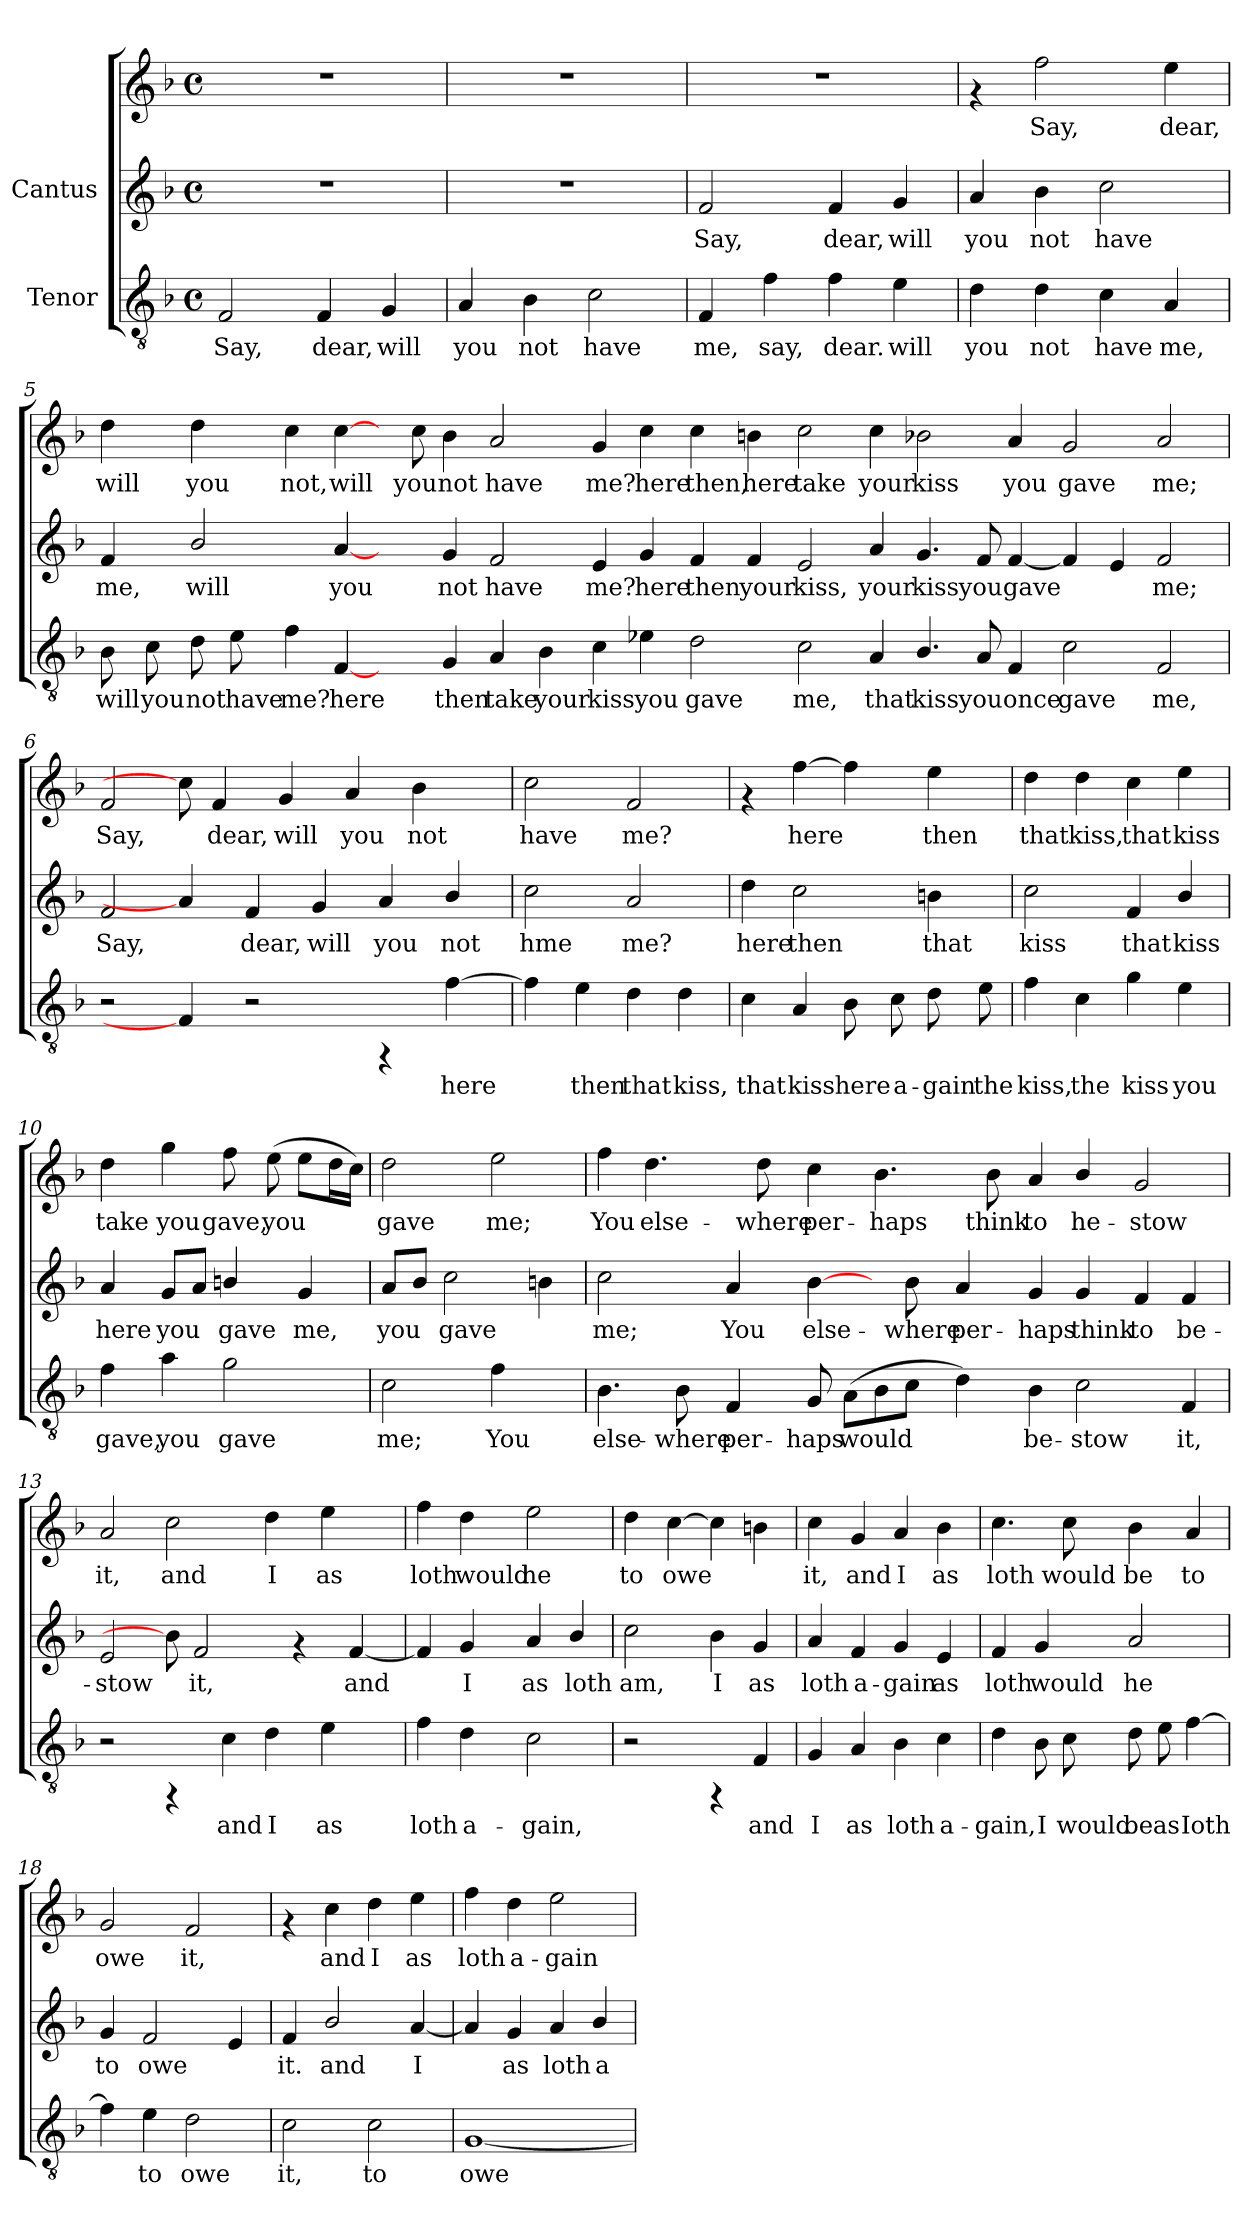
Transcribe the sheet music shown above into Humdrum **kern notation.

**kern	**text	**kern	**text	**kern	**text
*part2	*part2	*part1	*part1	*part1	*part1
*staff3	*staff3	*staff2	*staff2	*staff1	*staff1
*I"Tenor	*	*I"Cantus	*	*	*
!!LO:PB:g=z
*stria5	*	*stria5	*	*stria5	*
*clefGv2	*	*clefG2	*	*clefG2	*
*k[b-]	*	*k[b-]	*	*k[b-]	*
*F:	*	*F:	*	*F:	*
*M4/4	*	*M4/4	*	*M4/4	*
*met(c)	*	*met(c)	*	*met(c)	*
*MM144	*	*MM144	*	*MM144	*
=1	=1	=1	=1	=1	=1
!	!LO:LY:b:cj	!	!	!	!
2F/	Say,	1r	.	1r	.
!	!LO:LY:b:cj	!	!	!	!
4F/	dear,	.	.	.	.
!	!LO:LY:b:cj	!	!	!	!
4G/	will	.	.	.	.
=2	=2	=2	=2	=2	=2
!	!LO:LY:b:cj	!	!	!	!
4A/	you	1r	.	1r	.
!	!LO:LY:b:cj	!	!	!	!
4B-\	not	.	.	.	.
!	!LO:LY:b:cj	!	!	!	!
2c\	have	.	.	.	.
=3	=3	=3	=3	=3	=3
!	!LO:LY:b:cj	!	!LO:LY:b:cj	!	!
4F/	me,	2f/	Say,	1r	.
!	!LO:LY:b:cj	!	!	!	!
4f\	say,	.	.	.	.
!	!LO:LY:b:cj	!	!LO:LY:b:cj	!	!
4f\	dear.	4f/	dear,	.	.
!	!LO:LY:b:cj	!	!LO:LY:b:cj	!	!
4e\	will	4g/	will	.	.
=4	=4	=4	=4	=4	=4
!	!LO:LY:b:cj	!	!LO:LY:b:cj	!	!
4d\	you	4a/	you	4rf	.
!	!LO:LY:b:cj	!	!LO:LY:b:cj	!	!LO:LY:b:cj
4d\	not	4b-\	not	2ff\	Say,
!	!LO:LY:b:cj	!	!LO:LY:b:cj	!	!
4c\	have	2cc\	have	.	.
!	!LO:LY:b:cj	!	!	!	!LO:LY:b:cj
4A/	me,	.	.	4ee\	dear,
!!LO:LB:g=z
=5	=5	=5	=5	=5	=5
!	!LO:LY:b:cj	!	!LO:LY:b:cj	!	!LO:LY:b:cj
8B-\	will	4f/	me,	4dd\	will
!	!LO:LY:b:cj	!	!	!	!
8c\	you	.	.	.	.
!	!LO:LY:b:cj	!	!LO:LY:b:cj	!	!LO:LY:b:cj
8d\	not	2b-/	will	4dd\	you
!	!LO:LY:b:cj	!	!	!	!
8e\	have	.	.	.	.
!	!LO:LY:b:cj	!	!	!	!LO:LY:b:cj
4f\	me?	.	.	4cc\	not,
!	!LO:LY:b:cj	!	!LO:LY:b:cj	!	!LO:LY:b:cj
[4F/	here	[4a/	you	[4cc\	will
4ryy	.	4ryy	.	8ryy	.
!	!	!	!	!	!LO:LY:b:cj
.	.	.	.	8cc\	you
!	!LO:LY:b:cj	!	!LO:LY:b:cj	!	!LO:LY:b:cj
4G/	then	4g/	not	4b-\	not
!	!LO:LY:b:cj	!	!LO:LY:b:cj	!	!LO:LY:b:cj
4A/	take	2f/	have	2a/	have
!	!LO:LY:b:cj	!	!	!	!
4B-\	your	.	.	.	.
!	!LO:LY:b:cj	!	!LO:LY:b:cj	!	!LO:LY:b:cj
4c\	kiss	4e/	me?	4g/	me?
!	!LO:LY:a:cj	!	!LO:LY:a:cj	!	!LO:LY:a:cj
4e-X\	you	4g/	here	4cc\	here
!	!LO:LY:a:cj	!	!LO:LY:a:cj	!	!LO:LY:a:cj
2d\	gave	4f/	then	4cc\	then,
!	!	!	!LO:LY:a:cj	!	!LO:LY:a:cj
.	.	4f/	your	4bn\	here
!	!LO:LY:a:cj	!	!LO:LY:a:cj	!	!LO:LY:a:cj
2c\	me,	2e/	kiss,	2cc\	take
!	!LO:LY:a:cj	!	!LO:LY:a:cj	!	!LO:LY:a:cj
4A/	that	4a/	your	4cc\	your
!	!LO:LY:a:cj	!	!LO:LY:a:cj	!	!LO:LY:a:cj
4.B-/	kiss	4.g/	kiss	2b-\	kiss
!	!LO:LY:a:cj	!	!LO:LY:a:cj	!	!
8A/	you	8f/	you	.	.
!	!LO:LY:a:cj	!	!LO:LY:a:cj	!	!LO:LY:a:cj
4F/	once	[<4f/	gave	4a/	you
!	!LO:LY:a:cj	!	!LO:LY:a:cj	!	!LO:LY:a:cj
2c\	gave	4f/]	.	2g/	gave
!	!	!	!LO:LY:a:cj	!	!
.	.	4e/	.	.	.
!	!LO:LY:a:cj	!	!LO:LY:a:cj	!	!LO:LY:a:cj
2F/	me,	2f/	me;	2a/	me;
=6	=6	=6	=6	=6	=6
!	!	!	!LO:LY:b:cj	!	!LO:LY:b:cj
2r	.	2f/	Say,	2f/	Say,
4F/]	.	4a/]	.	8cc\]	.
!	!	!	!	!	!LO:LY:b:cj
.	.	.	.	4f/	dear,
!	!	!	!LO:LY:b:cj	!	!
2r	.	4f/	dear,	.	.
!	!	!	!	!	!LO:LY:b:cj
.	.	.	.	4g/	will
!	!	!	!LO:LY:b:cj	!	!
.	.	4g/	will	.	.
!	!	!	!	!	!LO:LY:b:cj
.	.	.	.	4a/	you
!	!	!	!LO:LY:b:cj	!	!
4rFF	.	4a/	you	.	.
!	!	!	!	!	!LO:LY:b:cj
.	.	.	.	4b-\	not
!	!LO:LY:b:cj	!	!LO:LY:b:cj	!	!
[>4f\	here	4b-/	not	.	.
.	.	.	.	8ryy	.
!!LO:LB:g=z
=7	=7	=7	=7	=7	=7
!	!LO:LY:b:cj	!	!LO:LY:b:cj	!	!LO:LY:b:cj
4f\]	.	2cc\	hme	2cc\	have
!	!LO:LY:b:cj	!	!	!	!
4e\	then	.	.	.	.
!	!LO:LY:b:cj	!	!LO:LY:b:cj	!	!LO:LY:b:cj
4d\	that	2a/	me?	2f/	me?
!	!LO:LY:b:cj	!	!	!	!
4d\	kiss,	.	.	.	.
=8	=8	=8	=8	=8	=8
!	!LO:LY:b:cj	!	!LO:LY:b:cj	!	!
4c\	that	4dd\	here	4rf	.
!	!LO:LY:b:cj	!	!LO:LY:b:cj	!	!LO:LY:b:cj
4A/	kiss	2cc\	then	[>4ff\	here
!	!LO:LY:b:cj	!	!	!	!LO:LY:b:cj
8B-\	here	.	.	4ff\]	.
!	!LO:LY:b:cj	!	!	!	!
8c\	a-	.	.	.	.
!	!LO:LY:b:cj	!	!LO:LY:b:cj	!	!LO:LY:b:cj
8d\	-gain	4bn\	that	4ee\	then
!	!LO:LY:b:cj	!	!	!	!
8e\	the	.	.	.	.
=9	=9	=9	=9	=9	=9
!	!LO:LY:b:cj	!	!LO:LY:b:cj	!	!LO:LY:b:cj
4f\	kiss,	2cc\	kiss	4dd\	that
!	!LO:LY:b:cj	!	!	!	!LO:LY:b:cj
4c\	the	.	.	4dd\	kiss,
!	!LO:LY:b:cj	!	!LO:LY:b:cj	!	!LO:LY:b:cj
4g\	kiss	4f/	that	4cc\	that
!	!LO:LY:b:cj	!	!LO:LY:b:cj	!	!LO:LY:b:cj
4e\	you	4b-/	kiss	4ee\	kiss
=10	=10	=10	=10	=10	=10
!	!LO:LY:b:cj	!	!LO:LY:b:cj	!	!LO:LY:b:cj
4f\	gave,	4a/	here	4dd\	take
!	!LO:LY:b:cj	!	!LO:LY:b:cj	!	!LO:LY:b:cj
4a\	you	8g/L	you	4gg\	you
!	!	!	!LO:LY:b:cj	!	!
.	.	8a/J	.	.	.
!	!LO:LY:b:cj	!	!LO:LY:b:cj	!	!LO:LY:b:cj
2g\	gave	4bn/	gave	8ff\	gave,
!	!	!	!	!	!LO:LY:b:cj
.	.	.	.	(>8ee\	you
!	!	!	!LO:LY:b:cj	!	!LO:LY:b:cj
.	.	4g/	me,	8ee\L	.
!	!	!	!	!	!LO:LY:b:cj
.	.	.	.	16dd\	.
!	!	!	!	!	!LO:LY:b:cj
.	.	.	.	16cc\J)	.
!!LO:LB:g=z
=11	=11	=11	=11	=11	=11
!	!LO:LY:b:cj	!	!LO:LY:b:cj	!	!LO:LY:b:cj
2c\	me;	8a/L	you	2dd\	gave
!	!	!	!LO:LY:b:cj	!	!
.	.	8b-/J	.	.	.
!	!	!	!LO:LY:b:cj	!	!
.	.	2cc\	gave	.	.
!	!LO:LY:b:cj	!	!	!	!LO:LY:b:cj
4f\	You	.	.	2ee\	me;
!	!	!	!LO:LY:b:cj	!	!
4ryy	.	4bn\	.	.	.
!!LO:LB:g=z
=12	=12	=12	=12	=12	=12
!	!LO:LY:b:cj	!	!LO:LY:b:cj	!	!LO:LY:b:cj
4.B-\	else-	2cc\	me;	4ff\	You
!	!	!	!	!	!LO:LY:b:cj
.	.	.	.	4.dd\	else-
!	!LO:LY:b:cj	!	!	!	!
8B-\	-where	.	.	.	.
!	!LO:LY:b:cj	!	!LO:LY:b:cj	!	!
4F/	per-	4a/	You	.	.
!	!	!	!	!	!LO:LY:b:cj
.	.	.	.	8dd\	-where
!	!LO:LY:b:cj	!	!LO:LY:b:cj	!	!LO:LY:b:cj
8G/	-haps	[4b-\	else-	4cc\	per-
!	!LO:LY:b:cj	!	!	!	!
(>8A\L	would	.	.	.	.
!	!LO:LY:b:cj	!	!	!	!LO:LY:b:cj
8B-\	.	8ryy	.	4.b-\	-haps
!	!LO:LY:b:cj	!	!LO:LY:b:cj	!	!
8c\J	.	8b-\	-where	.	.
!	!LO:LY:b:cj	!	!LO:LY:b:cj	!	!
4d\)	.	4a/	per-	.	.
!	!	!	!	!	!LO:LY:b:cj
.	.	.	.	8b-\	think
!	!LO:LY:b:cj	!	!LO:LY:b:cj	!	!LO:LY:b:cj
4B-\	be-	4g/	-haps	4a/	to
!	!LO:LY:b:cj	!	!LO:LY:b:cj	!	!LO:LY:b:cj
2c\	-stow	4g/	think	4b-/	he-
!	!	!	!LO:LY:b:cj	!	!LO:LY:b:cj
.	.	4f/	to	2g/	-stow
!	!LO:LY:b:cj	!	!LO:LY:b:cj	!	!
4F/	it,	4f/	be-	.	.
=13	=13	=13	=13	=13	=13
!	!	!	!LO:LY:b:cj	!	!LO:LY:b:cj
2r	.	2e/	stow	2a/	-it,
!	!	!	!	!	!LO:LY:b:cj
4rFF	.	8b-\]	.	2cc\	and
!	!	!	!LO:LY:b:cj	!	!
.	.	2f/	it,	.	.
!	!LO:LY:b:cj	!	!	!	!
4c\	and	.	.	.	.
!	!LO:LY:b:cj	!	!	!	!LO:LY:b:cj
4d\	I	.	.	4dd\	I
.	.	4rf	.	.	.
!	!LO:LY:b:cj	!	!	!	!LO:LY:b:cj
4e\	as	.	.	4ee\	as
!	!	!	!LO:LY:b:cj	!	!
.	.	[<4f/	and	.	.
8ryy	.	.	.	8ryy	.
!!LO:LB:g=z
=14	=14	=14	=14	=14	=14
!	!LO:LY:b:cj	!	!LO:LY:b:cj	!	!LO:LY:b:cj
4f\	loth	4f/]	.	4ff\	loth
!	!LO:LY:b:cj	!	!LO:LY:b:cj	!	!LO:LY:b:cj
4d\	a-	4g/	I	4dd\	would
!	!LO:LY:b:cj	!	!LO:LY:b:cj	!	!LO:LY:b:cj
2c\	-gain,	4a/	as	2ee\	he
!	!	!	!LO:LY:b:cj	!	!
.	.	4b-/	loth	.	.
=15	=15	=15	=15	=15	=15
!	!	!	!LO:LY:b:cj	!	!LO:LY:b:cj
2r	.	2cc\	am,	4dd\	to
!	!	!	!	!	!LO:LY:b:cj
.	.	.	.	[>4cc\	owe
!	!	!	!LO:LY:b:cj	!	!LO:LY:b:cj
4rFF	.	4b-\	I	4cc\]	.
!	!LO:LY:b:cj	!	!LO:LY:b:cj	!	!LO:LY:b:cj
4F/	and	4g/	as	4bn\	.
=16	=16	=16	=16	=16	=16
!	!LO:LY:b:cj	!	!LO:LY:b:cj	!	!LO:LY:b:cj
4G/	I	4a/	loth	4cc\	it,
!	!LO:LY:b:cj	!	!LO:LY:b:cj	!	!LO:LY:b:cj
4A/	as	4f/	a-	4g/	and
!	!LO:LY:b:cj	!	!LO:LY:b:cj	!	!LO:LY:b:cj
4B-\	loth	4g/	-gain	4a/	I
!	!LO:LY:b:cj	!	!LO:LY:b:cj	!	!LO:LY:b:cj
4c\	a-	4e/	as	4b-\	as
=17	=17	=17	=17	=17	=17
!	!LO:LY:b:cj	!	!LO:LY:b:cj	!	!LO:LY:b:cj
4d\	-gain,	4f/	loth	4.cc\	loth
!	!LO:LY:b:cj	!	!LO:LY:b:cj	!	!
8B-\	I	4g/	would	.	.
!	!LO:LY:b:cj	!	!	!	!LO:LY:b:cj
8c\	would	.	.	8cc\	would
!	!LO:LY:b:cj	!	!LO:LY:b:cj	!	!LO:LY:b:cj
8d\	be	2a/	he	4b-\	be
!	!LO:LY:b:cj	!	!	!	!
8e\	as	.	.	.	.
!	!LO:LY:b:cj	!	!	!	!LO:LY:b:cj
[>4f\	Ioth	.	.	4a/	to
!!LO:PB:g=z
=18	=18	=18	=18	=18	=18
!	!LO:LY:b:cj	!	!LO:LY:b:cj	!	!LO:LY:b:cj
4f\]	.	4g/	to	2g/	owe
!	!LO:LY:b:cj	!	!LO:LY:b:cj	!	!
4e\	to	2f/	owe	.	.
!	!LO:LY:b:cj	!	!	!	!LO:LY:b:cj
2d\	owe	.	.	2f/	it,
!	!	!	!LO:LY:b:cj	!	!
.	.	4e/	.	.	.
=19	=19	=19	=19	=19	=19
!	!LO:LY:b:cj	!	!LO:LY:b:cj	!	!
2c\	it,	4f/	it.	4rf	.
!	!	!	!LO:LY:b:cj	!	!LO:LY:b:cj
.	.	2b-/	and	4cc\	and
!	!LO:LY:b:cj	!	!	!	!LO:LY:b:cj
2c\	to	.	.	4dd\	I
!	!	!	!LO:LY:b:cj	!	!LO:LY:b:cj
.	.	[<4a/	I	4ee\	as
=20	=20	=20	=20	=20	=20
!	!LO:LY:b:cj	!	!LO:LY:b:cj	!	!LO:LY:b:cj
[<1G	owe	4a/]	.	4ff\	loth
!	!	!	!LO:LY:b:cj	!	!LO:LY:b:cj
.	.	4g/	as	4dd\	a-
!	!	!	!LO:LY:b:cj	!	!LO:LY:b:cj
.	.	4a/	loth	2ee\	-gain
!	!	!	!LO:LY:b:cj	!	!
.	.	4b-/	a-	.	.
=	=	=	=	=	=
*-	*-	*-	*-	*-	*-
